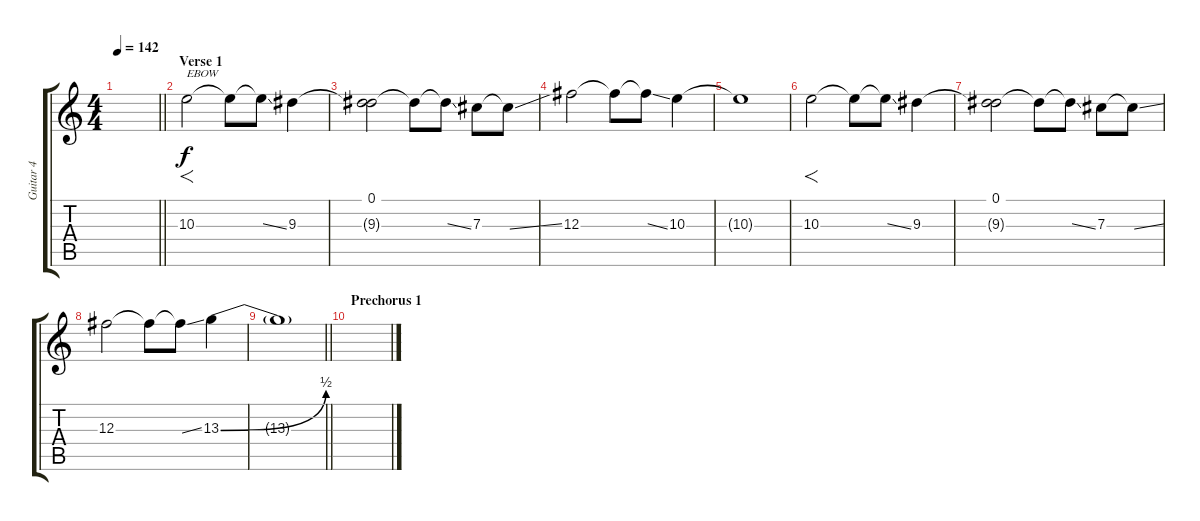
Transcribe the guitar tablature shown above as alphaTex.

\track ("Guitar 4" "Guitar 4") {instrument overdrivenguitar}
\staff {score tabs}
\tuning (Eb4 Bb3 Gb3 Db3 Ab2 Db2) {hide}
\ts (4 4)
\tempo 142
\clef g2
\barLineRight lightlight
\ks c
|
\section ("" "Verse 1")
10.3.2{f txt "EBOW"} 10.3{t}.8 10.3{ss t}.8 9.3.4 |
(0.1 9.3{t}).2 9.3{t}.8 9.3{ss t}.8 7.3.8 7.3{ss t}.8 |
12.3.2 12.3{t}.8 12.3{ss t}.8 10.3.4 |
10.3{t}.1 |
10.3.2{f} 10.3{t}.8 10.3{ss t}.8 9.3.4 |
(0.1 9.3{t}).2 9.3{t}.8 9.3{ss t}.8 7.3.8 7.3{ss t}.8 |
12.3.2 12.3{t}.8 12.3{ss t}.8 13.3{be (bend 0 0 60 2)}.4 |
\barLineRight lightlight
13.3{t}.1 |
\section ("" "Prechorus 1")
